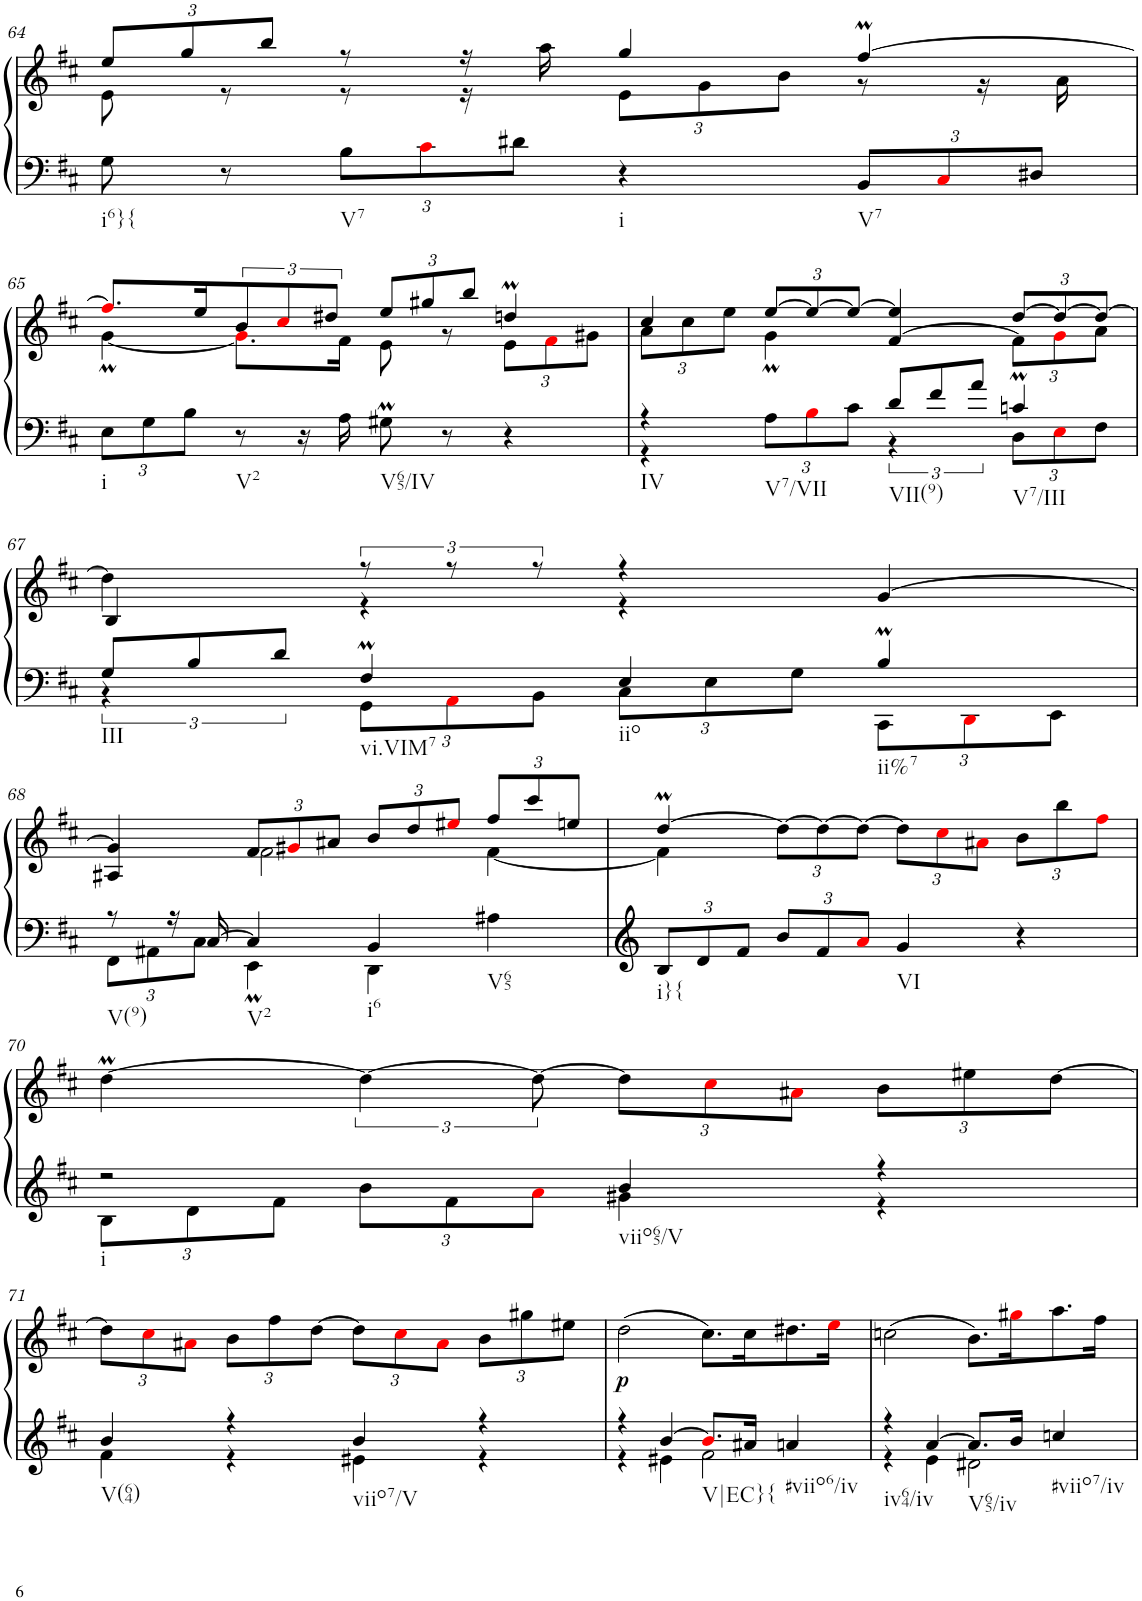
**kern	**kern	**dynam
*part1	*part1	*part1
*staff2	*staff1	*staff1/2
*I"Piano	*	*
*I'Pno.	*	*
!!LO:PB:g=z
*clefG2	*clefG2	*
*k[f#c#]	*k[f#c#]	*
*M2/2	*M2/2	*
*	*Xbrackettup	*
=64	=64	=64
*	*^	*
!LO:TX:b:t=i6}{	!	!	!
8G\	12ee/L	8e\	.
.	12gg/	.	.
8r	.	8r	.
.	12bb/J	.	.
*Xbrackettup	*	*	*
!LO:TX:b:t=V7	!	!	!
12B\L	8r	8r	.
12c#i\	.	.	.
.	16r	16r	.
12d#X\J	.	.	.
.	16aa\	16ryy	.
!LO:TX:b:t=i	!	!	!
4r	4gg/	12e\L	.
.	.	12g\	.
.	.	12b\J	.
!LO:TX:b:t=V7	!	!	!
12BB/L	[4ff#m/	8r	.
12C#i/	.	.	.
.	.	16r	.
12D#X/J	.	.	.
.	.	16a\	.
!!LO:LB:g=z	!!
=65	=65	=65	=65
!LO:TX:b:t=i	!	!	!
12E\L	8.ff#i/L]	[4gM\	.
12G\	.	.	.
12B\J	.	.	.
.	16ee/K	.	.
*	*brackettup	*	*
!LO:TX:b:t=V2	!	!	!
8r	12b/	8.gi\L]	.
.	12cc#i/	.	.
16r	.	.	.
.	12dd#X/J	.	.
16A\	.	16f#\Jk	.
*	*Xbrackettup	*	*
!LO:TX:b:t=V65/IV	!	!	!
8G#Xm\	12ee/L	8e\	.
.	12gg#X/	.	.
8r	.	8r	.
.	12bb/J	.	.
4r	4ddnM/	12e\L	.
.	.	12f#i\	.
.	.	12g#X\J	.
=66	=66	=66	=66
*^	*	*	*
!LO:TX:b:t=IV	!	!	!	!
4r	4r	4cc#/	12a\L	.
.	.	.	12cc#\	.
.	.	.	12ee\J	.
!LO:TX:b:t=V7/VII	!	!	!	!
12A\L	4ryy	[4ee/	4gM\	.
12Bi\	.	.	.	.
12c#\J	.	.	.	.
*brackettup	*	*	*	*
!LO:TX:b:t=VII(9)	!	!	!	!
12d/L	4r	4ee/]	[4f#/	.
12f#/	.	.	.	.
12a/J	.	.	.	.
*	*Xbrackettup	*	*	*
!LO:TX:b:t=V7/III	!	!	!	!
4cnM/	12D\L	[4dd/	12f#\L]	.
.	12Ei\	.	12gi\	.
.	12F#\J	.	12a\J	.
!!LO:LB:g=z	!!
=67	=67	=67	=67	=67
*brackettup	*	*	*	*
!LO:TX:b:t=III	!	!	!	!
12G/L	4r	4dd\]	4B/	.
12B/	.	.	.	.
12d/J	.	.	.	.
*	*Xbrackettup	*	*	*
!LO:TX:b:t=vi.VIM7	!	!	!	!
4F#m/	12GG\L	4r	4r	.
.	12AAi\	.	.	.
.	12BB\J	.	.	.
!LO:TX:b:t=iio	!	!	!	!
4E/	12C#\L	4r	4r	.
.	12E\	.	.	.
.	12G\J	.	.	.
!LO:TX:b:t=ii%7	!	!	!	!
4BM/	12CC#\L	[4g/	4ryy	.
.	12DDi\	.	.	.
.	12EE\J	.	.	.
!!LO:LB:g=z	!!
=68	=68	=68	=68	=68
!LO:TX:b:t=V(9)	!	!	!	!
8r	12FF#\L	4g/]	4A#X/	.
.	12AA#X\	.	.	.
16r	.	.	.	.
.	12C#\J	.	.	.
[16C#/	.	.	.	.
!LO:TX:b:t=V2	!	!	!	!
4C#/]	4EEM\	12f#/L	2f#\	.
.	.	12g#Xi/	.	.
.	.	12a#X/J	.	.
!LO:TX:b:t=i6	!	!	!	!
4BB/	4DD\	12b/L	.	.
.	.	12dd/	.	.
.	.	12ee#Xi/J	.	.
!LO:TX:b:t=V65	!	!	!	!
4A#X\	4ryy	12ff#/L	[4f#\	.
.	.	12ccc#/	.	.
.	.	12een/J	.	.
*v	*v	*	*	*
=69	=69	=69	=69
!LO:TX:b:t=i}{	!	!	!
12B/L	[4ddM/	4f#\]	.
12d/	.	.	.
12f#/J	.	.	.
12b/L	4dd\_	2.ryy	.
12f#/	.	.	.
12ai/J	.	.	.
!LO:TX:b:t=VI	!	!	!
4g/	12dd\L]	.	.
.	12cc#i\	.	.
.	12a#Xi\J	.	.
4r	12b\L	.	.
.	12bb\	.	.
.	12ff#i\J	.	.
*	*v	*v	*
!!LO:LB:g=z
=70	=70	=70
*^	*	*
!LO:TX:b:t=i	!	!	!
2r	12B\L	[4ddM\	.
.	12d\	.	.
.	12f#\J	.	.
.	12b\L	4dd\_	.
.	12f#\	.	.
.	12ai\J	.	.
!LO:TX:b:t=viio65/V	!	!	!
4b/	4g#X\	12dd\L]	.
.	.	12cc#i\	.
.	.	12a#Xi\J	.
4r	4r	12b\L	.
.	.	12ee#X\	.
.	.	[12dd\J	.
!!LO:LB:g=z
=71	=71	=71	=71
!LO:TX:b:t=V(64)	!	!	!
4b/	4f#\	12dd\L]	.
.	.	12cc#i\	.
.	.	12a#Xi\J	.
4r	4r	12b\L	.
.	.	12ff#\	.
.	.	[12dd\J	.
!LO:TX:b:t=viio7/V	!	!	!
4b/	4e#X\	12dd\L]	.
.	.	12cc#i\	.
.	.	12a#i\J	.
4r	4r	12b\L	.
.	.	12gg#X\	.
.	.	12ee#X\J	.
=72	=72	=72	=72
!	!	!	!LO:DY:b
4r	4r	(2dd\	p
[4b/	4e#X\	.	.
!LO:TX:b:t=V|EC}{	!	!	!
8.bi/L]	2f#\	8.cc#\L)	.
16a#X/Jk	.	16cc#\K	.
!LO:TX:b:t=#viio6/iv	!	!	!
4an/	.	8.dd#X\	.
.	.	16eei\Jk	.
=73	=73	=73	=73
!LO:TX:b:t=iv64/iv	!	!	!
4r	4r	(2ccn\	.
[4a/	4e\	.	.
!LO:TX:b:t=V65/iv	!	!	!
8.a/L]	2d#X\	8.b\L)	.
16b/Jk	.	16gg#Xi\K	.
!LO:TX:b:t=#viio7/iv	!	!	!
4ccn/	.	8.aa\	.
.	.	16ff#\Jk	.
*v	*v	*	*
=	=	=
*-	*-	*-
